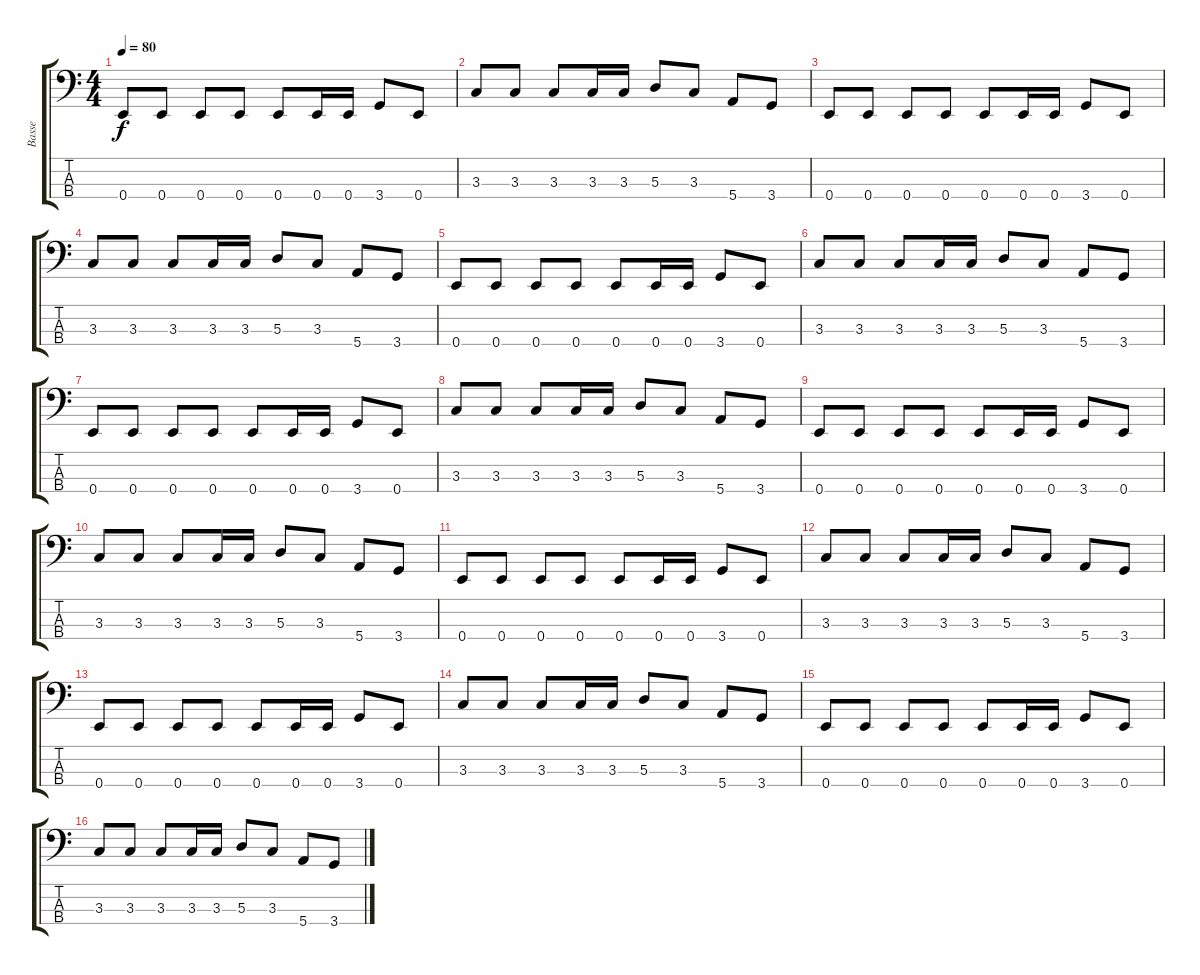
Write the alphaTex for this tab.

\track ("Basse" "Basse") {instrument synthbass2}
\staff {score tabs}
\tuning (G2 D2 A1 E1) {hide}
\ts (4 4)
\tempo 80
\clef f4
\ks c
0.4.8{dy f} 0.4.8 0.4.8 0.4.8 0.4.8 0.4.16 0.4.16 3.4.8 0.4.8 |
3.3.8 3.3.8 3.3.8 3.3.16 3.3.16 5.3.8 3.3.8 5.4.8 3.4.8 |
0.4.8 0.4.8 0.4.8 0.4.8 0.4.8 0.4.16 0.4.16 3.4.8 0.4.8 |
3.3.8 3.3.8 3.3.8 3.3.16 3.3.16 5.3.8 3.3.8 5.4.8 3.4.8 |
0.4.8 0.4.8 0.4.8 0.4.8 0.4.8 0.4.16 0.4.16 3.4.8 0.4.8 |
3.3.8 3.3.8 3.3.8 3.3.16 3.3.16 5.3.8 3.3.8 5.4.8 3.4.8 |
0.4.8 0.4.8 0.4.8 0.4.8 0.4.8 0.4.16 0.4.16 3.4.8 0.4.8 |
3.3.8 3.3.8 3.3.8 3.3.16 3.3.16 5.3.8 3.3.8 5.4.8 3.4.8 |
0.4.8 0.4.8 0.4.8 0.4.8 0.4.8 0.4.16 0.4.16 3.4.8 0.4.8 |
3.3.8 3.3.8 3.3.8 3.3.16 3.3.16 5.3.8 3.3.8 5.4.8 3.4.8 |
0.4.8 0.4.8 0.4.8 0.4.8 0.4.8 0.4.16 0.4.16 3.4.8 0.4.8 |
3.3.8 3.3.8 3.3.8 3.3.16 3.3.16 5.3.8 3.3.8 5.4.8 3.4.8 |
0.4.8 0.4.8 0.4.8 0.4.8 0.4.8 0.4.16 0.4.16 3.4.8 0.4.8 |
3.3.8 3.3.8 3.3.8 3.3.16 3.3.16 5.3.8 3.3.8 5.4.8 3.4.8 |
0.4.8 0.4.8 0.4.8 0.4.8 0.4.8 0.4.16 0.4.16 3.4.8 0.4.8 |
3.3.8 3.3.8 3.3.8 3.3.16 3.3.16 5.3.8 3.3.8 5.4.8 3.4.8
